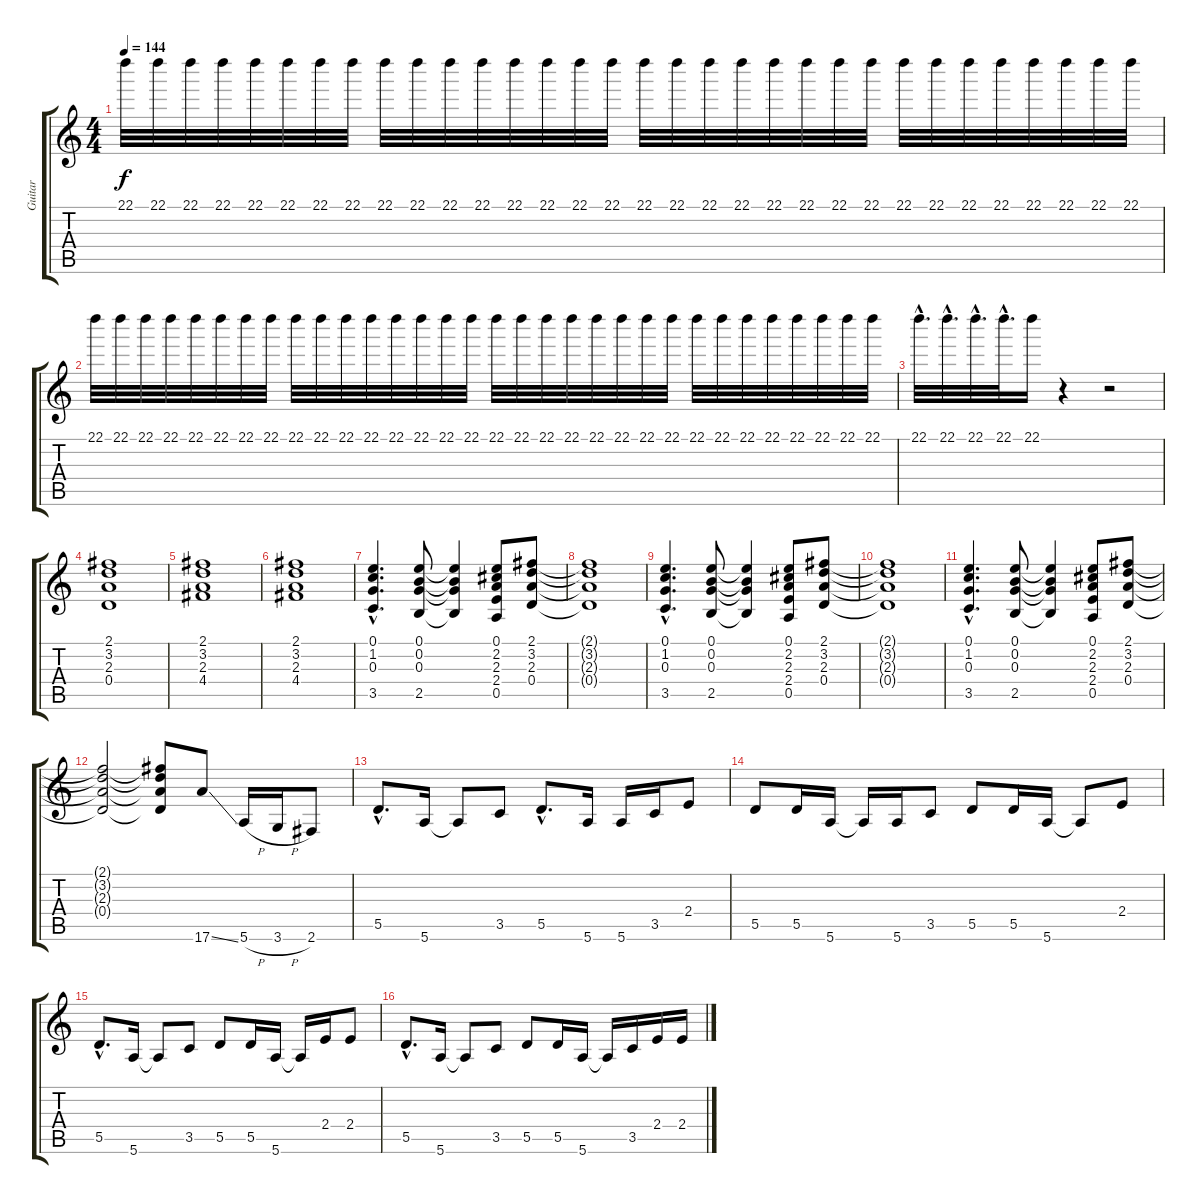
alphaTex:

\track ("Guitar" "Guitar") {instrument overdrivenguitar}
\staff {score tabs}
\tuning (E4 B3 G3 D3 A2 E2) {hide}
\ts (4 4)
\tempo 144
\clef g2
\ks c
22.1.32{dy f} 22.1.32 22.1.32 22.1.32 22.1.32 22.1.32 22.1.32 22.1.32 22.1.32 22.1.32 22.1.32 22.1.32 22.1.32 22.1.32 22.1.32 22.1.32 22.1.32 22.1.32 22.1.32 22.1.32 22.1.32 22.1.32 22.1.32 22.1.32 22.1.32 22.1.32 22.1.32 22.1.32 22.1.32 22.1.32 22.1.32 22.1.32 |
22.1.32 22.1.32 22.1.32 22.1.32 22.1.32 22.1.32 22.1.32 22.1.32 22.1.32 22.1.32 22.1.32 22.1.32 22.1.32 22.1.32 22.1.32 22.1.32 22.1.32 22.1.32 22.1.32 22.1.32 22.1.32 22.1.32 22.1.32 22.1.32 22.1.32 22.1.32 22.1.32 22.1.32 22.1.32 22.1.32 22.1.32 22.1.32 |
22.1{hac}.32{d} 22.1{hac}.32{d} 22.1{hac}.32{d} 22.1{hac}.32{d} 22.1.16 r.4 r.2 |
(2.1 3.2 2.3 0.4).1 |
(2.1 3.2 2.3 4.4).1 |
(2.1 3.2 2.3 4.4).1 |
(0.1{hac} 1.2{hac} 0.3{hac} 3.5{hac}).4{d} (0.1 0.2 0.3 2.5).8 (0.1{t} 0.2{t} 0.3{t} 2.5{t}).4 (0.1 2.2 2.3 2.4 0.5).8 (2.1 3.2 2.3 0.4).8 |
(2.1{t} 3.2{t} 2.3{t} 0.4{t}).1 |
(0.1{hac} 1.2{hac} 0.3{hac} 3.5{hac}).4{d} (0.1 0.2 0.3 2.5).8 (0.1{t} 0.2{t} 0.3{t} 2.5{t}).4 (0.1 2.2 2.3 2.4 0.5).8 (2.1 3.2 2.3 0.4).8 |
(2.1{t} 3.2{t} 2.3{t} 0.4{t}).1 |
(0.1{hac} 1.2{hac} 0.3{hac} 3.5{hac}).4{d} (0.1 0.2 0.3 2.5).8 (0.1{t} 0.2{t} 0.3{t} 2.5{t}).4 (0.1 2.2 2.3 2.4 0.5).8 (2.1 3.2 2.3 0.4).8 |
(2.1{t} 3.2{t} 2.3{t} 0.4{t}).2 (2.1{t} 3.2{t} 2.3{t} 0.4{t}).8 17.6{ss}.8 5.6{h}.16 3.6{h}.16 2.6.8 |
5.5{hac}.8{d} 5.6.16 5.6{t}.8 3.5.8 5.5{hac}.8{d} 5.6.16 5.6.16 3.5.16 2.4.8 |
5.5.8 5.5.16 5.6.16 5.6{t}.16 5.6.16 3.5.8 5.5.8 5.5.16 5.6.16 5.6{t}.8 2.4.8 |
5.5{hac}.8{d} 5.6.16 5.6{t}.8 3.5.8 5.5.8 5.5.16 5.6.16 5.6{t}.16 2.4.16 2.4.8 |
5.5{hac}.8{d} 5.6.16 5.6{t}.8 3.5.8 5.5.8 5.5.16 5.6.16 5.6{t}.16 3.5.16 2.4.16 2.4.16
